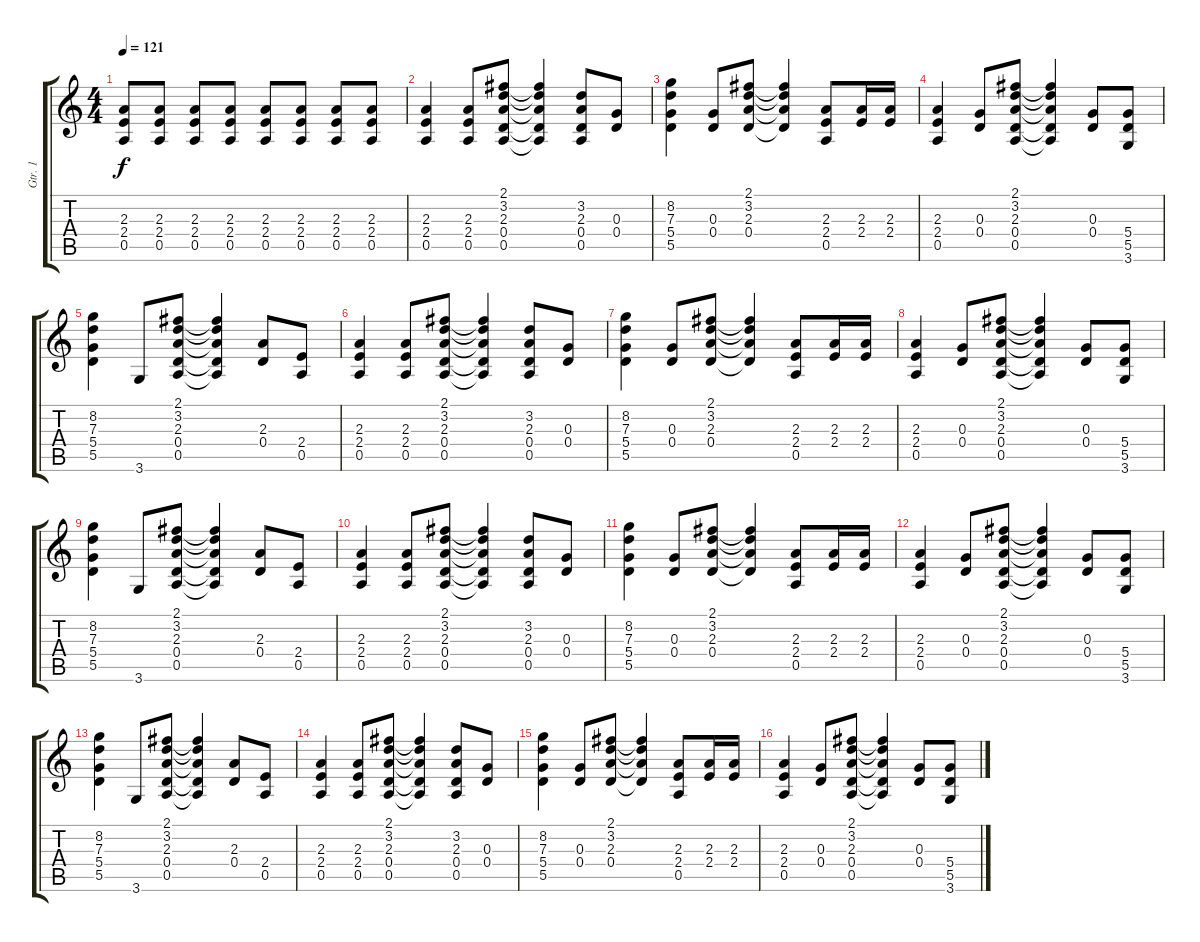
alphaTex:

\track ("Gtr. 1" "Gtr. 1") {instrument overdrivenguitar}
\staff {score tabs}
\tuning (E4 B3 G3 D3 A2 E2) {hide}
\ts (4 4)
\tempo 121
\clef g2
\ks c
(2.3 2.4 0.5).8{dy f} (2.3 2.4 0.5).8 (2.3 2.4 0.5).8 (2.3 2.4 0.5).8 (2.3 2.4 0.5).8 (2.3 2.4 0.5).8 (2.3 2.4 0.5).8 (2.3 2.4 0.5).8 |
(2.3 2.4 0.5).4 (2.3 2.4 0.5).8 (2.1 3.2 2.3 0.4 0.5).8 (2.1{t} 3.2{t} 2.3{t} 0.4{t} 0.5{t}).4 (3.2 2.3 0.4 0.5).8 (0.3 0.4).8 |
(8.2 7.3 5.4 5.5).4 (0.3 0.4).8 (2.1 3.2 2.3 0.4).8 (2.1{t} 3.2{t} 2.3{t} 0.4{t}).4 (2.3 2.4 0.5).8 (2.3 2.4).16 (2.3 2.4).16 |
(2.3 2.4 0.5).4 (0.3 0.4).8 (2.1 3.2 2.3 0.4 0.5).8 (2.1{t} 3.2{t} 2.3{t} 0.4{t} 0.5{t}).4 (0.3 0.4).8 (5.4 5.5 3.6).8 |
(8.2 7.3 5.4 5.5).4 3.6.8 (2.1 3.2 2.3 0.4 0.5).8 (2.1{t} 3.2{t} 2.3{t} 0.4{t} 0.5{t}).4 (2.3 0.4).8 (2.4 0.5).8 |
(2.3 2.4 0.5).4 (2.3 2.4 0.5).8 (2.1 3.2 2.3 0.4 0.5).8 (2.1{t} 3.2{t} 2.3{t} 0.4{t} 0.5{t}).4 (3.2 2.3 0.4 0.5).8 (0.3 0.4).8 |
(8.2 7.3 5.4 5.5).4 (0.3 0.4).8 (2.1 3.2 2.3 0.4).8 (2.1{t} 3.2{t} 2.3{t} 0.4{t}).4 (2.3 2.4 0.5).8 (2.3 2.4).16 (2.3 2.4).16 |
(2.3 2.4 0.5).4 (0.3 0.4).8 (2.1 3.2 2.3 0.4 0.5).8 (2.1{t} 3.2{t} 2.3{t} 0.4{t} 0.5{t}).4 (0.3 0.4).8 (5.4 5.5 3.6).8 |
(8.2 7.3 5.4 5.5).4 3.6.8 (2.1 3.2 2.3 0.4 0.5).8 (2.1{t} 3.2{t} 2.3{t} 0.4{t} 0.5{t}).4 (2.3 0.4).8 (2.4 0.5).8 |
(2.3 2.4 0.5).4 (2.3 2.4 0.5).8 (2.1 3.2 2.3 0.4 0.5).8 (2.1{t} 3.2{t} 2.3{t} 0.4{t} 0.5{t}).4 (3.2 2.3 0.4 0.5).8 (0.3 0.4).8 |
(8.2 7.3 5.4 5.5).4 (0.3 0.4).8 (2.1 3.2 2.3 0.4).8 (2.1{t} 3.2{t} 2.3{t} 0.4{t}).4 (2.3 2.4 0.5).8 (2.3 2.4).16 (2.3 2.4).16 |
(2.3 2.4 0.5).4 (0.3 0.4).8 (2.1 3.2 2.3 0.4 0.5).8 (2.1{t} 3.2{t} 2.3{t} 0.4{t} 0.5{t}).4 (0.3 0.4).8 (5.4 5.5 3.6).8 |
(8.2 7.3 5.4 5.5).4 3.6.8 (2.1 3.2 2.3 0.4 0.5).8 (2.1{t} 3.2{t} 2.3{t} 0.4{t} 0.5{t}).4 (2.3 0.4).8 (2.4 0.5).8 |
(2.3 2.4 0.5).4 (2.3 2.4 0.5).8 (2.1 3.2 2.3 0.4 0.5).8 (2.1{t} 3.2{t} 2.3{t} 0.4{t} 0.5{t}).4 (3.2 2.3 0.4 0.5).8 (0.3 0.4).8 |
(8.2 7.3 5.4 5.5).4 (0.3 0.4).8 (2.1 3.2 2.3 0.4).8 (2.1{t} 3.2{t} 2.3{t} 0.4{t}).4 (2.3 2.4 0.5).8 (2.3 2.4).16 (2.3 2.4).16 |
(2.3 2.4 0.5).4 (0.3 0.4).8 (2.1 3.2 2.3 0.4 0.5).8 (2.1{t} 3.2{t} 2.3{t} 0.4{t} 0.5{t}).4 (0.3 0.4).8 (5.4 5.5 3.6).8
